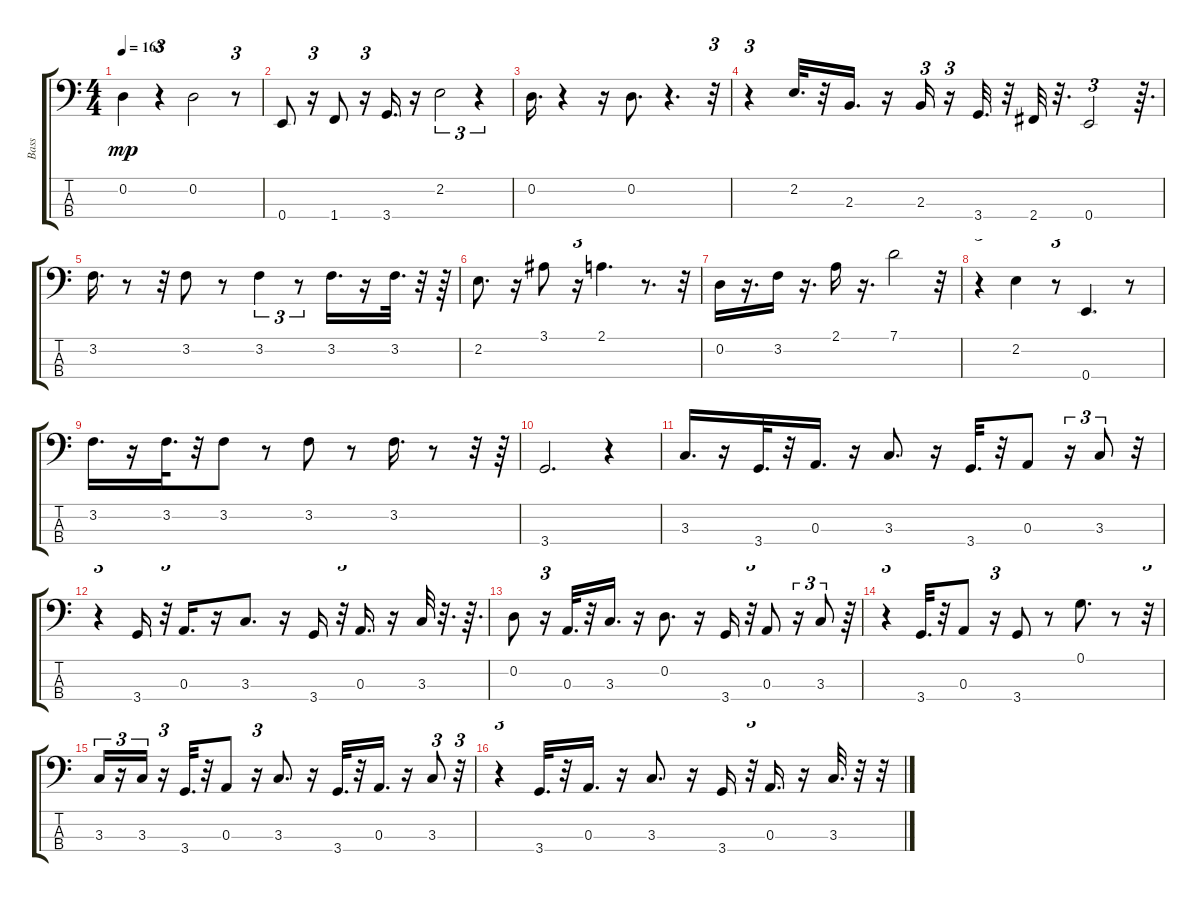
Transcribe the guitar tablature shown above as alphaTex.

\track ("Bass" "Bass") {instrument fretlessbass}
\staff {score tabs}
\tuning (G2 D2 A1 E1) {hide}
\ts (4 4)
\tempo 163
\clef f4
\ks c
0.2.4{dy mp} r.4{tu (3 2)} 0.2.2 r.8{tu (3 2)} |
0.4.8 r.16{tu (3 2)} 1.4.8 r.16{tu (3 2)} 3.4.16{d} r.16 2.2.2{tu (3 2)} r.4{tu (3 2)} |
0.2.16{d} r.4 r.16 0.2.8{d} r.4{d} r.32{tu (3 2)} |
r.4{tu (3 2)} 2.2.32{d} r.32 2.3.16{d} r.16 2.3.16{tu (3 2)} r.16{tu (3 2)} 3.4.32{d} r.32 2.4.32 r.32{d} 0.4.2{tu (3 2)} r.64{d} |
3.2.16{d} r.8 r.32 3.2.8 r.8 3.2.4{tu (3 2)} r.8{tu (3 2)} 3.2.16{d} r.16 3.2.32{d} r.32 r.64 |
2.2.8{d} r.16 3.1.8 r.16{tu (3 2)} 2.1.4{d} r.8{d} r.32{tu (3 2)} |
0.2.16 r.16{d} 3.2.16 r.16{d} 2.1.16 r.16{d} 7.1.2 r.32 |
r.4{tu (3 2)} 2.2.4 r.8{tu (3 2)} 0.4.4{d} r.8 |
3.2.16{d} r.16 3.2.32{d} r.32 3.2.8 r.8 3.2.8 r.8 3.2.16{d} r.8 r.32 r.64 |
3.4.2{d} r.4 |
3.3.16{d} r.16 3.4.32{d} r.32 0.3.16{d} r.16 3.3.8{d} r.16 3.4.32{d} r.32 0.3.8 r.16{tu (3 2)} 3.3.8{tu (3 2)} r.32 |
r.4{tu (3 2)} 3.4.16 r.32{tu (3 2)} 0.3.16{d} r.16 3.3.8{d} r.16 3.4.16 r.32{tu (3 2)} 0.3.16{d} r.16 3.3.32 r.32{d} r.64{d} |
0.2.8 r.16{tu (3 2)} 0.3.32{d} r.32 3.3.16{d} r.16 0.2.8{d} r.16 3.4.16 r.32{tu (3 2)} 0.3.8 r.16{tu (3 2)} 3.3.8{tu (3 2)} r.64 |
r.4{tu (3 2)} 3.4.32{d} r.32 0.3.8 r.16{tu (3 2)} 3.4.8 r.8 0.1.8{d} r.8 r.32{tu (3 2)} |
3.3.16{tu (3 2)} r.16{tu (3 2)} 3.3.16{tu (3 2)} r.16{tu (3 2)} 3.4.32{d} r.32 0.3.8 r.16{tu (3 2)} 3.3.8{d} r.16 3.4.32{d} r.32 0.3.16{d} r.16 3.3.8{tu (3 2)} r.32{tu (3 2)} |
r.4{tu (3 2)} 3.4.32{d} r.32 0.3.16{d} r.16 3.3.8{d} r.16 3.4.16 r.32{tu (3 2)} 0.3.16{d} r.16 3.3.32{d} r.32 r.32
